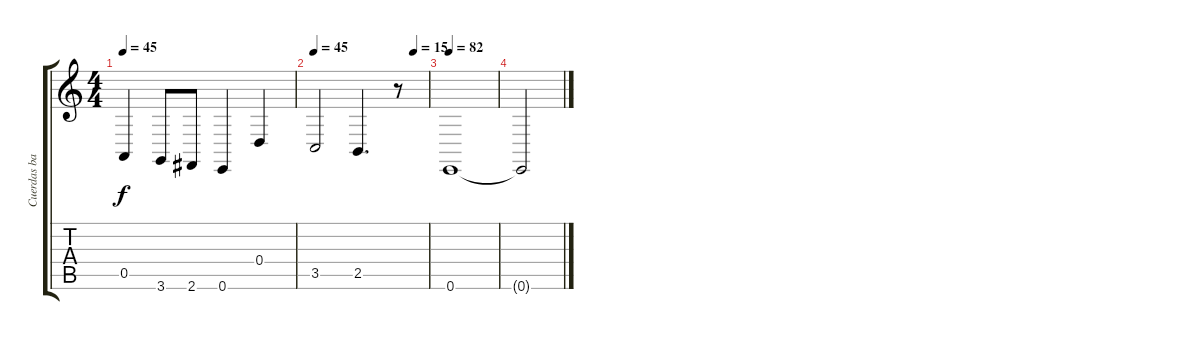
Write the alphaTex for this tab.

\track ("Cuerdas bajo" "Cuerdas ba") {instrument cello}
\staff {score tabs}
\tuning (E4 B3 G3 D3 A2 E2) {hide}
\ts (4 4)
\tempo 45
\clef g2
\ks c
0.5.4{dy f} 3.6.8 2.6.8 0.6.4 0.4.4 |
\tempo 45
\tempo (15 0.875)
3.5.2 2.5.4{d} r.8 |
\tempo 82
0.6.1 |
0.6{t}.2
